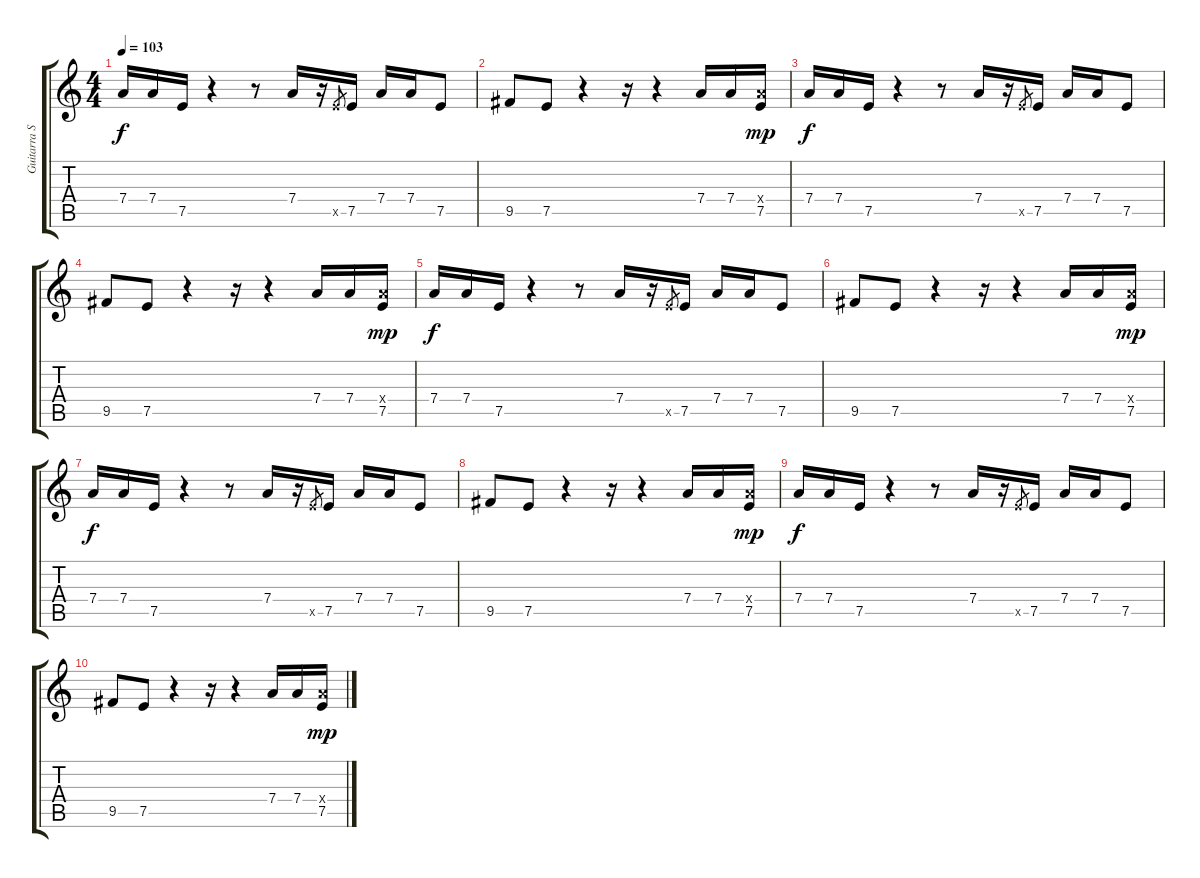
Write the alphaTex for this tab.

\track ("Guitarra Solo" "Guitarra S") {instrument electricguitarclean}
\staff {score tabs}
\tuning (E4 B3 G3 D3 A2 E2) {hide}
\ts (4 4)
\tempo 103
\clef g2
\ks c
7.4.16{dy f} 7.4.16 7.5.16 r.4 r.8 7.4.16 r.16 7.5{x}.8{gr} 7.5.16 7.4.16 7.4.16 7.5.8 |
9.5.8 7.5.8 r.4 r.16 r.4 7.4.16 7.4.16 (7.4{x} 7.5).16{dy mp} |
7.4.16{dy f} 7.4.16 7.5.16 r.4 r.8 7.4.16 r.16 7.5{x}.8{gr} 7.5.16 7.4.16 7.4.16 7.5.8 |
9.5.8 7.5.8 r.4 r.16 r.4 7.4.16 7.4.16 (7.4{x} 7.5).16{dy mp} |
7.4.16{dy f} 7.4.16 7.5.16 r.4 r.8 7.4.16 r.16 7.5{x}.8{gr} 7.5.16 7.4.16 7.4.16 7.5.8 |
9.5.8 7.5.8 r.4 r.16 r.4 7.4.16 7.4.16 (7.4{x} 7.5).16{dy mp} |
7.4.16{dy f} 7.4.16 7.5.16 r.4 r.8 7.4.16 r.16 7.5{x}.8{gr} 7.5.16 7.4.16 7.4.16 7.5.8 |
9.5.8 7.5.8 r.4 r.16 r.4 7.4.16 7.4.16 (7.4{x} 7.5).16{dy mp} |
7.4.16{dy f} 7.4.16 7.5.16 r.4 r.8 7.4.16 r.16 7.5{x}.8{gr} 7.5.16 7.4.16 7.4.16 7.5.8 |
9.5.8 7.5.8 r.4 r.16 r.4 7.4.16 7.4.16 (7.4{x} 7.5).16{dy mp}
